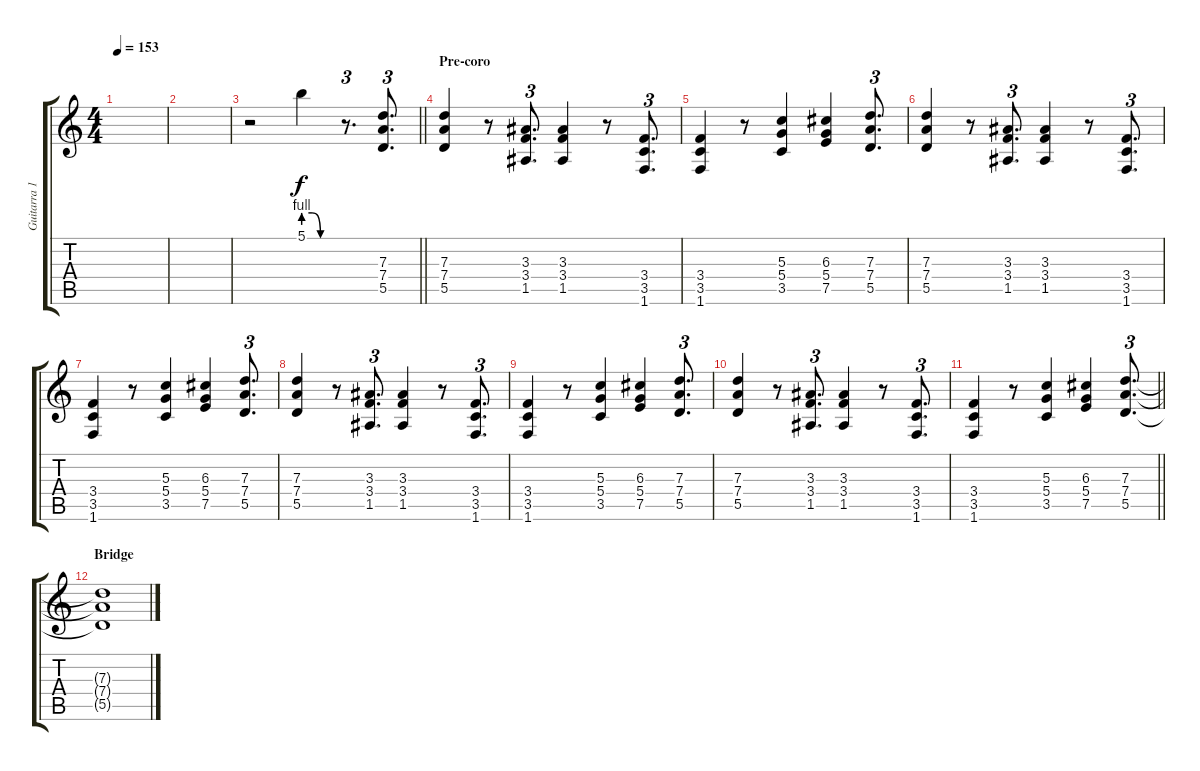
\track ("Guitarra 1 (Rafa Gutierrez)" "Guitarra 1") {instrument distortionguitar}
\staff {score tabs}
\tuning (E4 B3 G3 D3 A2 E2) {hide}
\ts (4 4)
\tempo 153
\clef g2
\ks c
|
|
\barLineRight lightlight
r.2 5.1{be (custom 0 4 15 4 30 0 60 0)}.4 r.8{d tu (3 2)} (7.3 7.4 5.5).8{d tu (3 2)} |
\section ("" "Pre-coro")
(7.3 7.4 5.5).4 r.8 (3.3 3.4 1.5).8{d tu (3 2)} (3.3 3.4 1.5).4 r.8 (3.4 3.5 1.6).8{d tu (3 2)} |
(3.4 3.5 1.6).4 r.8 (5.3 5.4 3.5).4 (6.3 5.4 7.5).4 (7.3 7.4 5.5).8{d tu (3 2)} |
(7.3 7.4 5.5).4 r.8 (3.3 3.4 1.5).8{d tu (3 2)} (3.3 3.4 1.5).4 r.8 (3.4 3.5 1.6).8{d tu (3 2)} |
(3.4 3.5 1.6).4 r.8 (5.3 5.4 3.5).4 (6.3 5.4 7.5).4 (7.3 7.4 5.5).8{d tu (3 2)} |
(7.3 7.4 5.5).4 r.8 (3.3 3.4 1.5).8{d tu (3 2)} (3.3 3.4 1.5).4 r.8 (3.4 3.5 1.6).8{d tu (3 2)} |
(3.4 3.5 1.6).4 r.8 (5.3 5.4 3.5).4 (6.3 5.4 7.5).4 (7.3 7.4 5.5).8{d tu (3 2)} |
(7.3 7.4 5.5).4 r.8 (3.3 3.4 1.5).8{d tu (3 2)} (3.3 3.4 1.5).4 r.8 (3.4 3.5 1.6).8{d tu (3 2)} |
\barLineRight lightlight
(3.4 3.5 1.6).4 r.8 (5.3 5.4 3.5).4 (6.3 5.4 7.5).4 (7.3 7.4 5.5).8{d tu (3 2)} |
\section ("" "Bridge")
(7.3{t} 7.4{t} 5.5{t}).1
